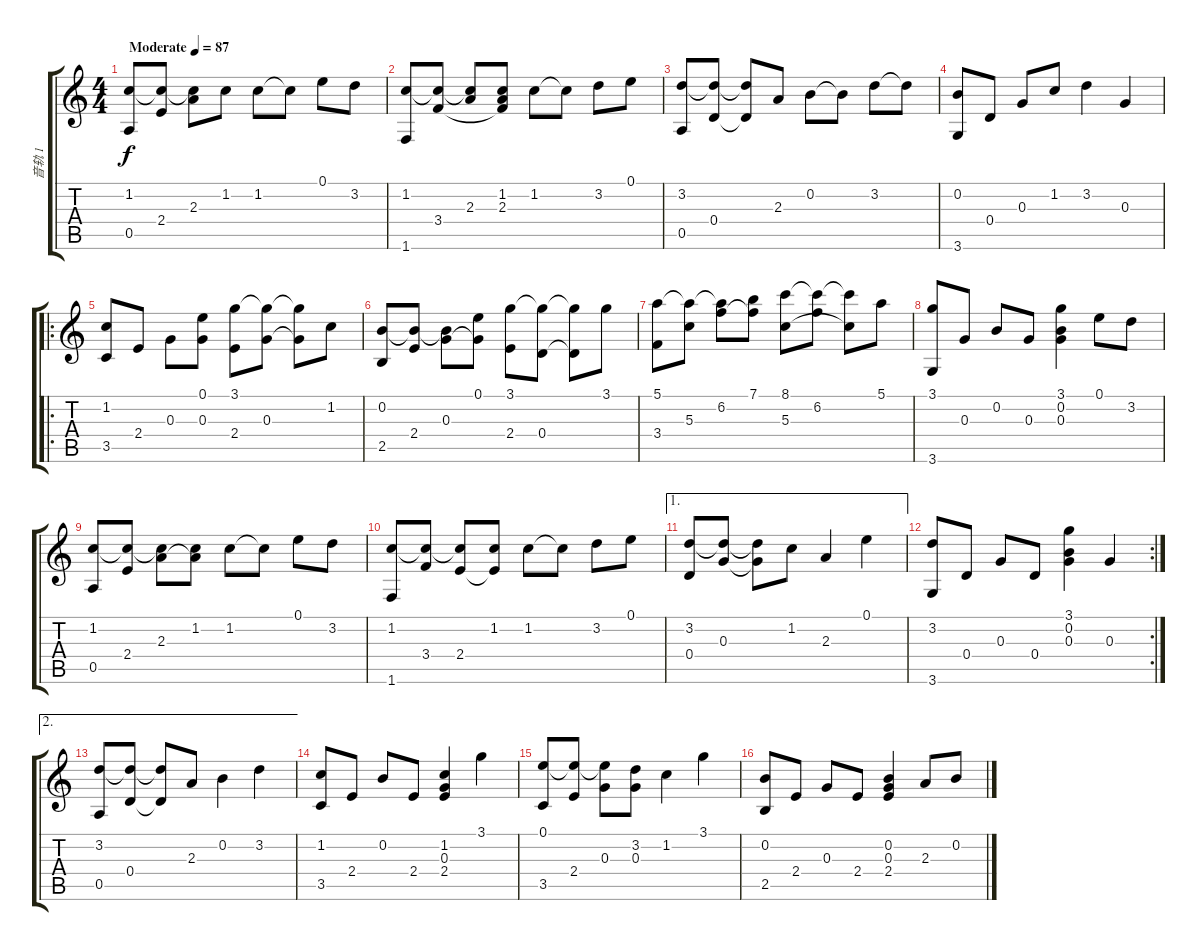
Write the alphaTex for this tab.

\track ("音轨 1" "音轨 1") {instrument acousticguitarsteel}
\staff {score tabs}
\tuning (E4 B3 G3 D3 A2 E2) {hide}
\ts (4 4)
\tempo (87 "Moderate")
\clef g2
\ks c
(1.2 0.5).8{dy f instrument acousticguitarsteel} (1.2{t} 2.4).8 (1.2{t} 2.3).8 1.2.8 1.2.8 1.2{t}.8 0.1.8 3.2.8 |
(1.2 1.6).8 (1.2{t} 3.4).8 (1.2{t} 2.3).8 (1.2 2.3 3.4{t}).8 1.2.8 1.2{t}.8 3.2.8 0.1.8 |
(3.2 0.5).8 (3.2{t} 0.4).8 (3.2{t} 0.4{t}).8 2.3.8 0.2.8 0.2{t}.8 3.2.8 3.2{t}.8 |
(0.2 3.6).8 0.4.8 0.3.8 1.2.8 3.2.4 0.3.4 |
\ro
(1.2 3.5).8 2.4.8 0.3.8 (0.1 0.3).8 (3.1 2.4).8 (3.1{t} 0.3).8 (3.1{t} 0.3{t}).8 1.2.8 |
(0.2 2.5).8 (0.2{t} 2.4).8 (0.2{t} 0.3).8 (0.1 0.3{t}).8 (3.1 2.4).8 (3.1{t} 0.4).8 (3.1{t} 0.4{t}).8 3.1.8 |
(5.1 3.4).8 (5.1{t} 5.3).8 (5.1{t} 6.2).8 (7.1 6.2{t}).8 (8.1 5.3).8 (8.1{t} 6.2).8 (8.1{t} 5.3{t}).8 5.1.8 |
(3.1 3.6).8 0.3.8 0.2.8 0.3.8 (3.1 0.2 0.3).4 0.1.8 3.2.8 |
(1.2 0.5).8 (1.2{t} 2.4).8 (1.2{t} 2.3).8 (1.2 2.3{t}).8 1.2.8 1.2{t}.8 0.1.8 3.2.8 |
(1.2 1.6).8 (1.2{t} 3.4).8 (1.2{t} 2.4).8 (1.2 2.4{t}).8 1.2.8 1.2{t}.8{txt ""} 3.2.8 0.1.8 |
\ae 1
(3.2 0.4).8 (3.2{t} 0.3).8 (3.2{t} 0.3{t}).8 1.2.8 2.3.4 0.1.4 |
\rc 2
(3.2 3.6).8 0.4.8 0.3.8 0.4.8 (3.1 0.2 0.3).4 0.3.4 |
\ae 2
(3.2 0.5).8 (3.2{t} 0.4).8 (3.2{t} 0.4{t}).8 2.3.8 0.2.4 3.2.4 |
(1.2 3.5).8 2.4.8 0.2.8 2.4.8 (1.2 0.3 2.4).4 3.1.4 |
(0.1 3.5).8 (0.1{t} 2.4).8 (0.1{t} 0.3).8 (3.2 0.3).8 1.2.4 3.1.4 |
(0.2 2.5).8 2.4.8 0.3.8 2.4.8 (0.2 0.3 2.4).4 2.3.8 0.2.8
